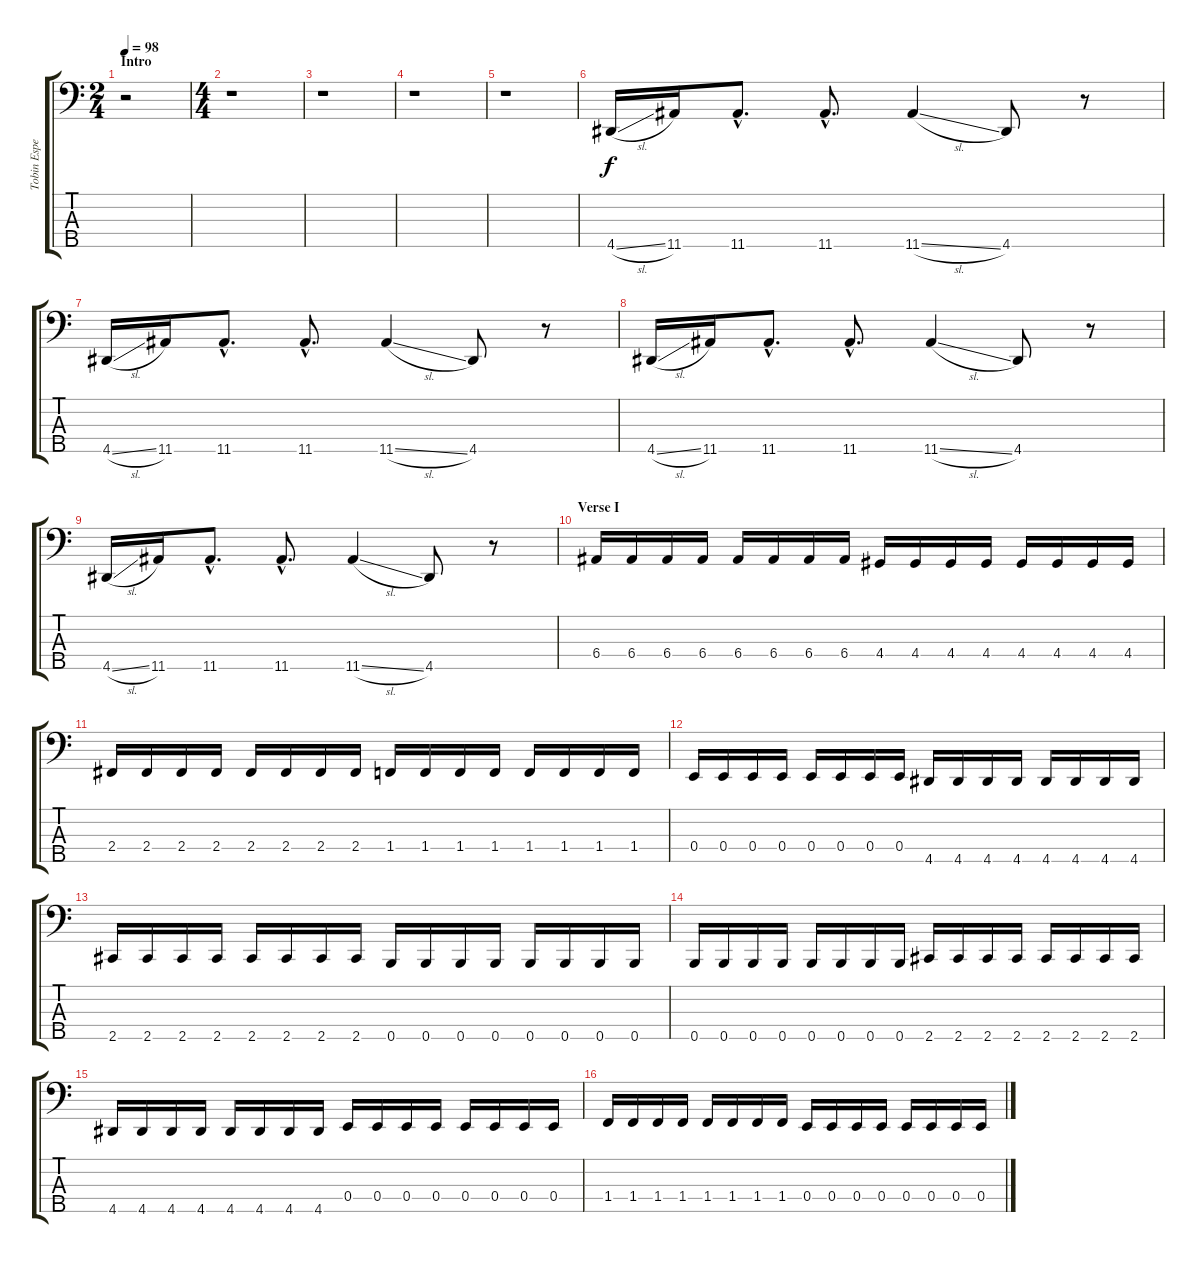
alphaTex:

\track ("Tobin Esperance - Bass" "Tobin Espe") {instrument electricbassfinger}
\staff {score tabs}
\tuning (G2 D2 A1 E1 B0) {hide}
\ts (2 4)
\section ("" "Intro")
\tempo 98
\clef f4
\ks c
r.2{dy f instrument electricbassfinger} |
\ts (4 4)
r.1 |
r.1 |
r.1 |
r.1 |
4.5{sl}.16 11.5.16 11.5{hac}.8{d} 11.5{hac}.8{d} 11.5{sl}.4 4.5.8 r.8 |
4.5{sl}.16 11.5.16 11.5{hac}.8{d} 11.5{hac}.8{d} 11.5{sl}.4 4.5.8 r.8 |
4.5{sl}.16 11.5.16 11.5{hac}.8{d} 11.5{hac}.8{d} 11.5{sl}.4 4.5.8 r.8 |
4.5{sl}.16 11.5.16 11.5{hac}.8{d} 11.5{hac}.8{d} 11.5{sl}.4 4.5.8 r.8 |
\section ("" "Verse I")
6.4.16 6.4.16 6.4.16 6.4.16 6.4.16 6.4.16 6.4.16 6.4.16 4.4.16 4.4.16 4.4.16 4.4.16 4.4.16 4.4.16 4.4.16 4.4.16 |
2.4.16 2.4.16 2.4.16 2.4.16 2.4.16 2.4.16 2.4.16 2.4.16 1.4.16 1.4.16 1.4.16 1.4.16 1.4.16 1.4.16 1.4.16 1.4.16 |
0.4.16 0.4.16 0.4.16 0.4.16 0.4.16 0.4.16 0.4.16 0.4.16 4.5.16 4.5.16 4.5.16 4.5.16 4.5.16 4.5.16 4.5.16 4.5.16 |
2.5.16 2.5.16 2.5.16 2.5.16 2.5.16 2.5.16 2.5.16 2.5.16 0.5.16 0.5.16 0.5.16 0.5.16 0.5.16 0.5.16 0.5.16 0.5.16 |
0.5.16 0.5.16 0.5.16 0.5.16 0.5.16 0.5.16 0.5.16 0.5.16 2.5.16 2.5.16 2.5.16 2.5.16 2.5.16 2.5.16 2.5.16 2.5.16 |
4.5.16 4.5.16 4.5.16 4.5.16 4.5.16 4.5.16 4.5.16 4.5.16 0.4.16 0.4.16 0.4.16 0.4.16 0.4.16 0.4.16 0.4.16 0.4.16 |
1.4.16 1.4.16 1.4.16 1.4.16 1.4.16 1.4.16 1.4.16 1.4.16 0.4.16 0.4.16 0.4.16 0.4.16 0.4.16 0.4.16 0.4.16 0.4.16
